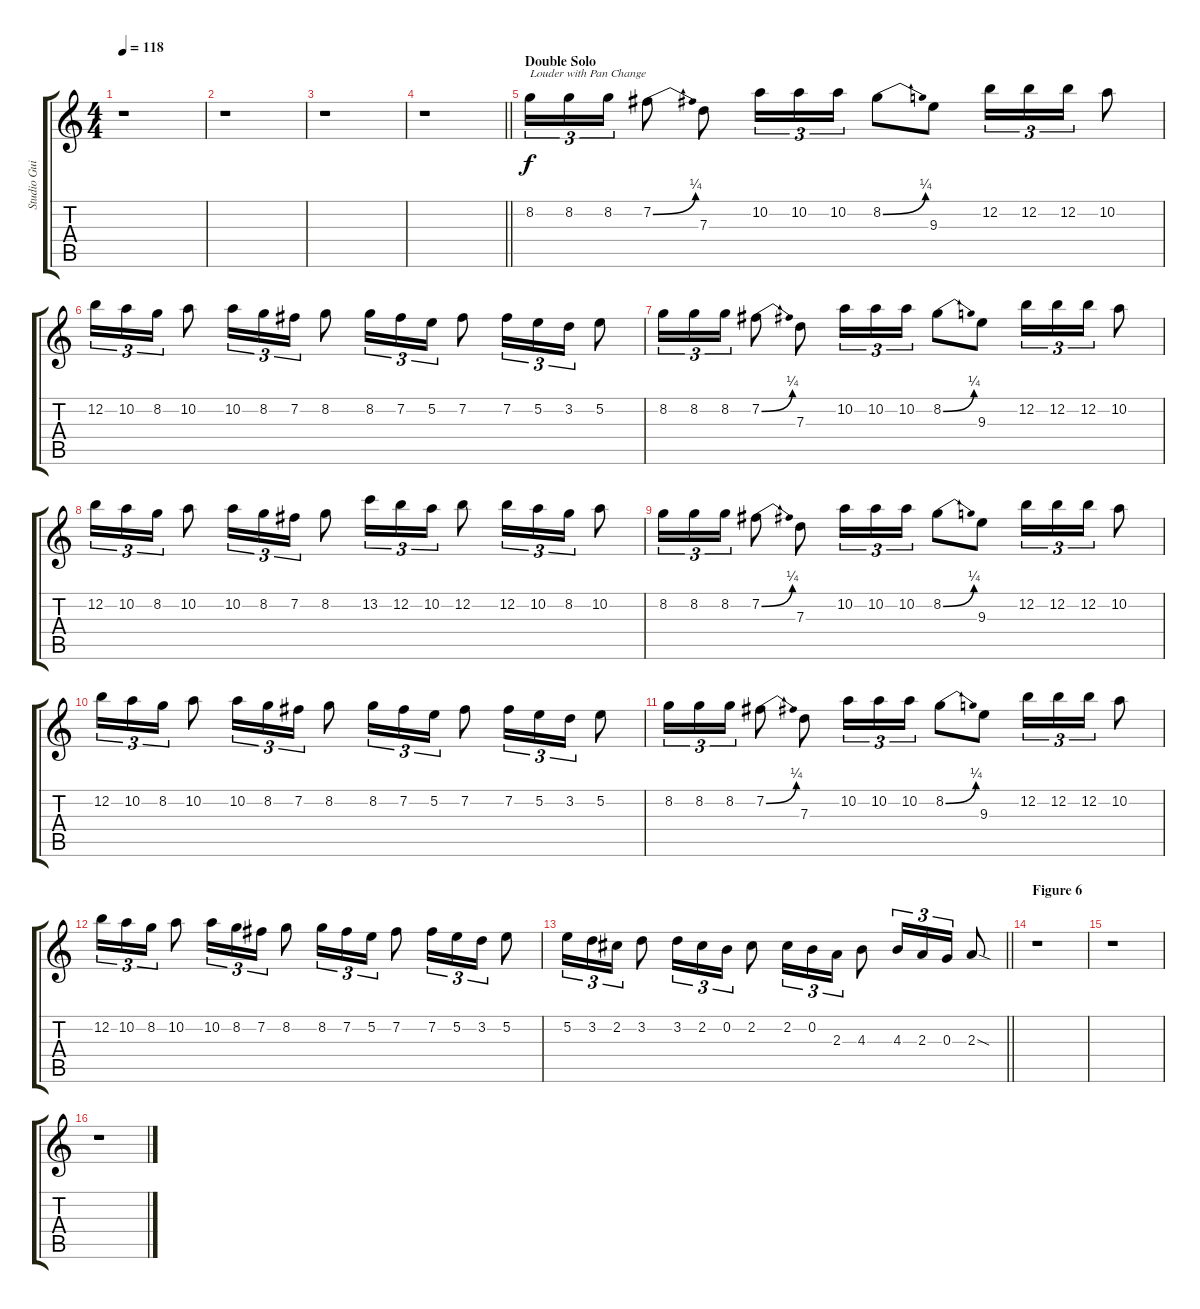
\track ("Studio Guitar 1" "Studio Gui") {instrument distortionguitar}
\staff {score tabs}
\tuning (E4 B3 G3 D3 A2 E2) {hide}
\ts (4 4)
\tempo 118
\clef g2
\ks c
r.1{dy f} |
r.1 |
r.1 |
\barLineRight lightlight
r.1 |
\section ("" "Double Solo")
8.2.16{tu (3 2) txt "Louder with Pan Change" volume 16 balance 8} 8.2.16{tu (3 2)} 8.2.16{tu (3 2)} 7.2{be (bend 0 0 60 1)}.8 7.3.8 10.2.16{tu (3 2)} 10.2.16{tu (3 2)} 10.2.16{tu (3 2)} 8.2{be (bend 0 0 60 1)}.8 9.3.8 12.2.16{tu (3 2)} 12.2.16{tu (3 2)} 12.2.16{tu (3 2)} 10.2.8 |
12.2.16{tu (3 2)} 10.2.16{tu (3 2)} 8.2.16{tu (3 2)} 10.2.8 10.2.16{tu (3 2)} 8.2.16{tu (3 2)} 7.2.16{tu (3 2)} 8.2.8 8.2.16{tu (3 2)} 7.2.16{tu (3 2)} 5.2.16{tu (3 2)} 7.2.8 7.2.16{tu (3 2)} 5.2.16{tu (3 2)} 3.2.16{tu (3 2)} 5.2.8 |
8.2.16{tu (3 2)} 8.2.16{tu (3 2)} 8.2.16{tu (3 2)} 7.2{be (bend 0 0 60 1)}.8 7.3.8 10.2.16{tu (3 2)} 10.2.16{tu (3 2)} 10.2.16{tu (3 2)} 8.2{be (bend 0 0 60 1)}.8 9.3.8 12.2.16{tu (3 2)} 12.2.16{tu (3 2)} 12.2.16{tu (3 2)} 10.2.8 |
12.2.16{tu (3 2)} 10.2.16{tu (3 2)} 8.2.16{tu (3 2)} 10.2.8 10.2.16{tu (3 2)} 8.2.16{tu (3 2)} 7.2.16{tu (3 2)} 8.2.8 13.2.16{tu (3 2)} 12.2.16{tu (3 2)} 10.2.16{tu (3 2)} 12.2.8 12.2.16{tu (3 2)} 10.2.16{tu (3 2)} 8.2.16{tu (3 2)} 10.2.8 |
8.2.16{tu (3 2)} 8.2.16{tu (3 2)} 8.2.16{tu (3 2)} 7.2{be (bend 0 0 60 1)}.8 7.3.8 10.2.16{tu (3 2)} 10.2.16{tu (3 2)} 10.2.16{tu (3 2)} 8.2{be (bend 0 0 60 1)}.8 9.3.8 12.2.16{tu (3 2)} 12.2.16{tu (3 2)} 12.2.16{tu (3 2)} 10.2.8 |
12.2.16{tu (3 2)} 10.2.16{tu (3 2)} 8.2.16{tu (3 2)} 10.2.8 10.2.16{tu (3 2)} 8.2.16{tu (3 2)} 7.2.16{tu (3 2)} 8.2.8 8.2.16{tu (3 2)} 7.2.16{tu (3 2)} 5.2.16{tu (3 2)} 7.2.8 7.2.16{tu (3 2)} 5.2.16{tu (3 2)} 3.2.16{tu (3 2)} 5.2.8 |
8.2.16{tu (3 2)} 8.2.16{tu (3 2)} 8.2.16{tu (3 2)} 7.2{be (bend 0 0 60 1)}.8 7.3.8 10.2.16{tu (3 2)} 10.2.16{tu (3 2)} 10.2.16{tu (3 2)} 8.2{be (bend 0 0 60 1)}.8 9.3.8 12.2.16{tu (3 2)} 12.2.16{tu (3 2)} 12.2.16{tu (3 2)} 10.2.8 |
12.2.16{tu (3 2)} 10.2.16{tu (3 2)} 8.2.16{tu (3 2)} 10.2.8 10.2.16{tu (3 2)} 8.2.16{tu (3 2)} 7.2.16{tu (3 2)} 8.2.8 8.2.16{tu (3 2)} 7.2.16{tu (3 2)} 5.2.16{tu (3 2)} 7.2.8 7.2.16{tu (3 2)} 5.2.16{tu (3 2)} 3.2.16{tu (3 2)} 5.2.8 |
\barLineRight lightlight
5.2.16{tu (3 2)} 3.2.16{tu (3 2)} 2.2.16{tu (3 2)} 3.2.8 3.2.16{tu (3 2)} 2.2.16{tu (3 2)} 0.2.16{tu (3 2)} 2.2.8 2.2.16{tu (3 2)} 0.2.16{tu (3 2)} 2.3.16{tu (3 2)} 4.3.8 4.3.16{tu (3 2)} 2.3.16{tu (3 2)} 0.3.16{tu (3 2)} 2.3{sod}.8 |
\section ("" "Figure 6")
r.1 |
r.1 |
r.1
